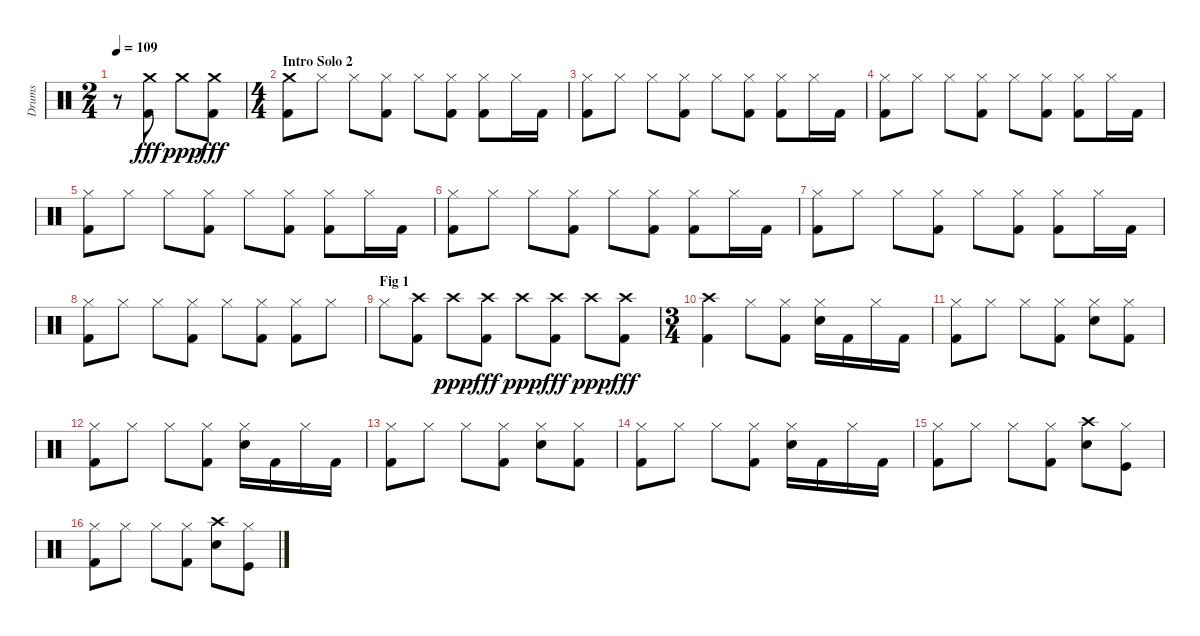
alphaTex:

\track ("Drums" "Drums") {instrument percussion}
\staff {score}
\articulation defaults
\ts (2 4)
\section ("" "")
\tempo 109
\clef neutral
\ks c
r.8{dy fff} ("Crash medium (hit)" "Kick (hit) 2").8 "Crash medium (hit)".8{dy ppp} ("Crash medium (hit)" "Kick (hit) 2").8{dy fff} |
\ts (4 4)
\section ("" "Intro Solo 2")
("Crash medium (hit)" "Kick (hit) 2").8 "Hi-Hat (closed)".8 "Hi-Hat (closed)".8 ("Hi-Hat (closed)" "Kick (hit) 2").8 "Hi-Hat (closed)".8 ("Hi-Hat (closed)" "Kick (hit) 2").8 ("Hi-Hat (closed)" "Kick (hit) 2").8 "Hi-Hat (closed)".16 "Kick (hit) 2".16 |
("Hi-Hat (closed)" "Kick (hit) 2").8 "Hi-Hat (closed)".8 "Hi-Hat (closed)".8 ("Hi-Hat (closed)" "Kick (hit) 2").8 "Hi-Hat (closed)".8 ("Hi-Hat (closed)" "Kick (hit) 2").8 ("Hi-Hat (closed)" "Kick (hit) 2").8 "Hi-Hat (closed)".16 "Kick (hit) 2".16 |
("Hi-Hat (closed)" "Kick (hit) 2").8 "Hi-Hat (closed)".8 "Hi-Hat (closed)".8 ("Hi-Hat (closed)" "Kick (hit) 2").8 "Hi-Hat (closed)".8 ("Hi-Hat (closed)" "Kick (hit) 2").8 ("Hi-Hat (closed)" "Kick (hit) 2").8 "Hi-Hat (closed)".16 "Kick (hit) 2".16 |
("Hi-Hat (closed)" "Kick (hit) 2").8 "Hi-Hat (closed)".8 "Hi-Hat (closed)".8 ("Hi-Hat (closed)" "Kick (hit) 2").8 "Hi-Hat (closed)".8 ("Hi-Hat (closed)" "Kick (hit) 2").8 ("Hi-Hat (closed)" "Kick (hit) 2").8 "Hi-Hat (closed)".16 "Kick (hit) 2".16 |
("Hi-Hat (closed)" "Kick (hit) 2").8 "Hi-Hat (closed)".8 "Hi-Hat (closed)".8 ("Hi-Hat (closed)" "Kick (hit) 2").8 "Hi-Hat (closed)".8 ("Hi-Hat (closed)" "Kick (hit) 2").8 ("Hi-Hat (closed)" "Kick (hit) 2").8 "Hi-Hat (closed)".16 "Kick (hit) 2".16 |
("Hi-Hat (closed)" "Kick (hit) 2").8 "Hi-Hat (closed)".8 "Hi-Hat (closed)".8 ("Hi-Hat (closed)" "Kick (hit) 2").8 "Hi-Hat (closed)".8 ("Hi-Hat (closed)" "Kick (hit) 2").8 ("Hi-Hat (closed)" "Kick (hit) 2").8 "Hi-Hat (closed)".16 "Kick (hit) 2".16 |
("Hi-Hat (closed)" "Kick (hit) 2").8 "Hi-Hat (closed)".8 "Hi-Hat (closed)".8 ("Hi-Hat (closed)" "Kick (hit) 2").8 "Hi-Hat (closed)".8 ("Hi-Hat (closed)" "Kick (hit) 2").8 ("Hi-Hat (closed)" "Kick (hit) 2").8 "Hi-Hat (closed)".8 |
\section ("" "Fig 1")
"Hi-Hat (closed)".8 ("Crash high (hit)" "Kick (hit) 2").8 "Crash high (hit)".8{dy ppp} ("Crash high (hit)" "Kick (hit) 2").8{dy fff} "Crash high (hit)".8{dy ppp} ("Crash high (hit)" "Kick (hit) 2").8{dy fff} "Crash high (hit)".8{dy ppp} ("Crash high (hit)" "Kick (hit) 2").8{dy fff} |
\ts (3 4)
("Crash high (hit)" "Kick (hit) 2").4 "Hi-Hat (closed)".8 ("Hi-Hat (closed)" "Kick (hit) 2").8 ("Hi-Hat (closed)" "Electric Snare (hit)").16 "Kick (hit) 2".16 "Hi-Hat (closed)".16 "Kick (hit) 2".16 |
("Hi-Hat (closed)" "Kick (hit) 2").8 "Hi-Hat (closed)".8 "Hi-Hat (closed)".8 ("Hi-Hat (closed)" "Kick (hit) 2").8 ("Hi-Hat (closed)" "Electric Snare (hit)").8 ("Hi-Hat (closed)" "Kick (hit) 2").8 |
("Hi-Hat (closed)" "Kick (hit) 2").8 "Hi-Hat (closed)".8 "Hi-Hat (closed)".8 ("Hi-Hat (closed)" "Kick (hit) 2").8 ("Hi-Hat (closed)" "Electric Snare (hit)").16 "Kick (hit) 2".16 "Hi-Hat (closed)".16 "Kick (hit) 2".16 |
("Hi-Hat (closed)" "Kick (hit) 2").8 "Hi-Hat (closed)".8 "Hi-Hat (closed)".8 ("Hi-Hat (closed)" "Kick (hit) 2").8 ("Hi-Hat (closed)" "Electric Snare (hit)").8 ("Hi-Hat (closed)" "Kick (hit) 2").8 |
("Hi-Hat (closed)" "Kick (hit) 2").8 "Hi-Hat (closed)".8 "Hi-Hat (closed)".8 ("Hi-Hat (closed)" "Kick (hit) 2").8 ("Hi-Hat (closed)" "Electric Snare (hit)").16 "Kick (hit) 2".16 "Hi-Hat (closed)".16 "Kick (hit) 2".16 |
("Hi-Hat (closed)" "Kick (hit) 2").8 "Hi-Hat (closed)".8 "Hi-Hat (closed)".8 ("Hi-Hat (closed)" "Kick (hit) 2").8 ("Crash high (hit)" "Electric Snare (hit)").8 ("Hi-Hat (closed)" "Kick (hit)").8 |
("Hi-Hat (closed)" "Kick (hit) 2").8 "Hi-Hat (closed)".8 "Hi-Hat (closed)".8 ("Hi-Hat (closed)" "Kick (hit) 2").8 ("Crash high (hit)" "Electric Snare (hit)").8 ("Hi-Hat (closed)" "Kick (hit)").8
